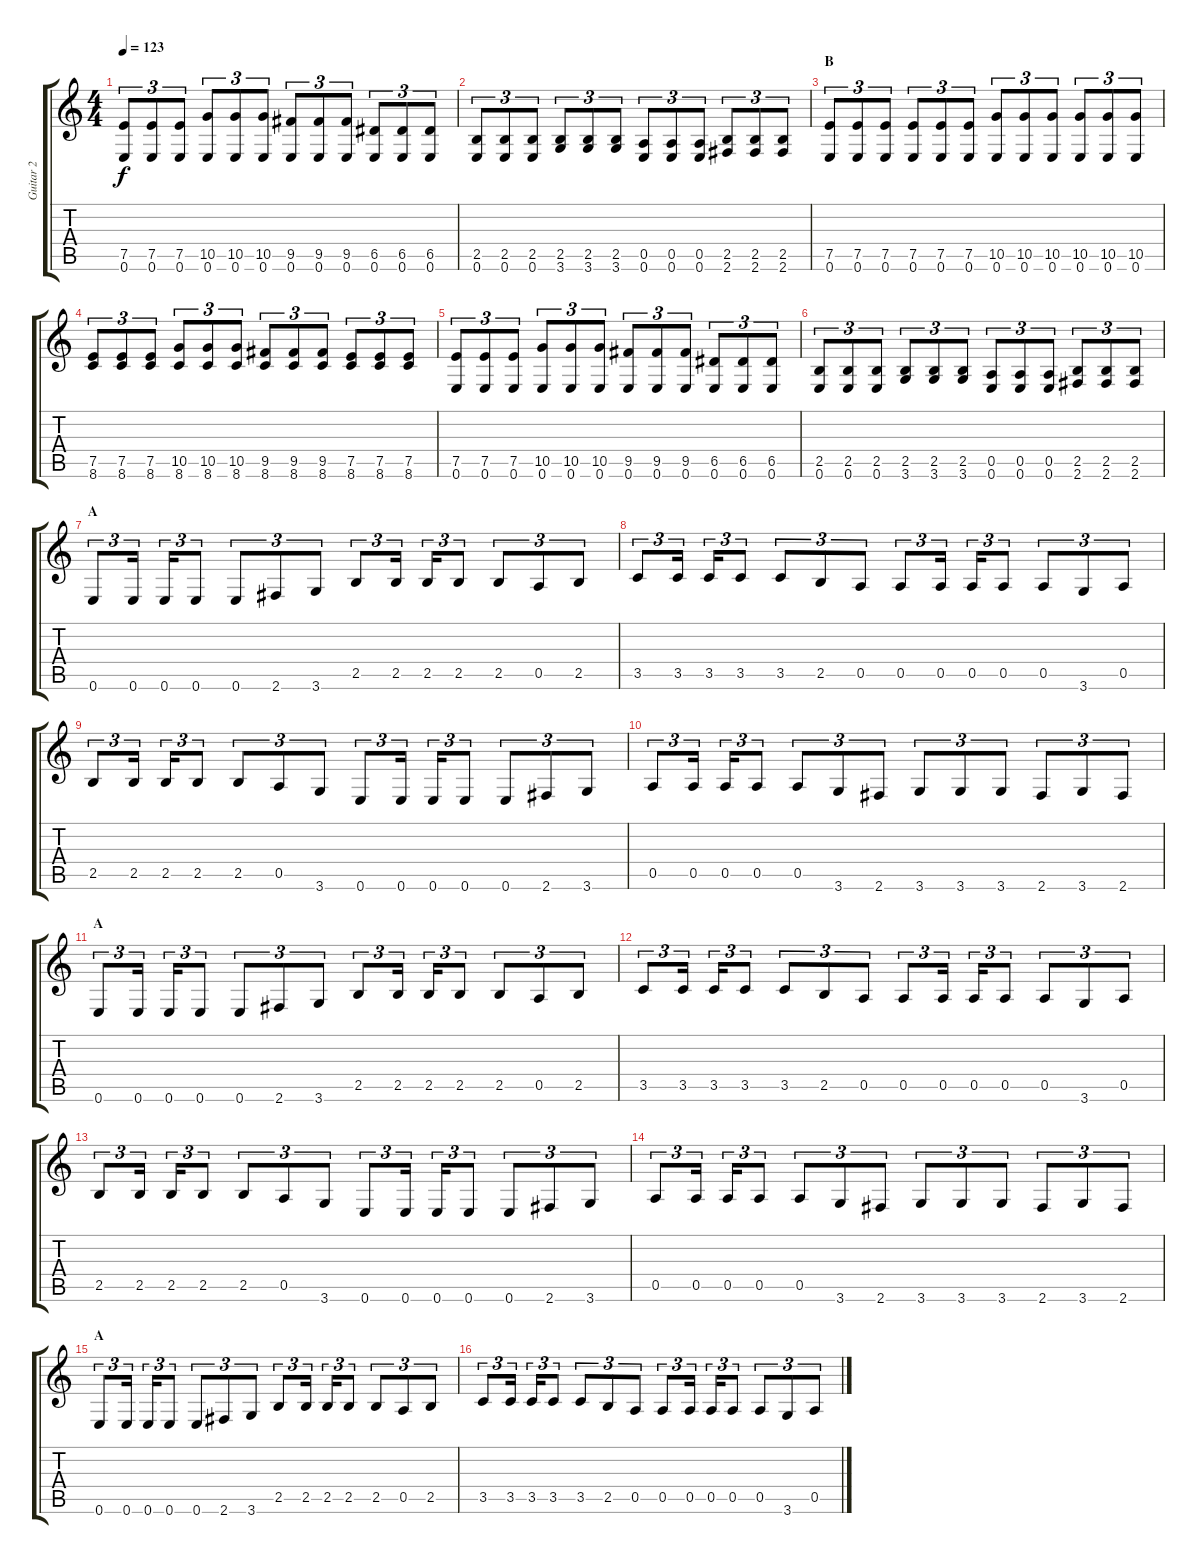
\track ("Guitar 2" "Guitar 2") {instrument distortionguitar}
\staff {score tabs}
\tuning (E4 B3 G3 D3 A2 E2) {hide}
\ts (4 4)
\tempo 123
\clef g2
\ks c
(7.5 0.6).8{tu (3 2) dy f} (7.5 0.6).8{tu (3 2)} (7.5 0.6).8{tu (3 2)} (10.5 0.6).8{tu (3 2)} (10.5 0.6).8{tu (3 2)} (10.5 0.6).8{tu (3 2)} (9.5 0.6).8{tu (3 2)} (9.5 0.6).8{tu (3 2)} (9.5 0.6).8{tu (3 2)} (6.5 0.6).8{tu (3 2)} (6.5 0.6).8{tu (3 2)} (6.5 0.6).8{tu (3 2)} |
(2.5 0.6).8{tu (3 2)} (2.5 0.6).8{tu (3 2)} (2.5 0.6).8{tu (3 2)} (2.5 3.6).8{tu (3 2)} (2.5 3.6).8{tu (3 2)} (2.5 3.6).8{tu (3 2)} (0.5 0.6).8{tu (3 2)} (0.5 0.6).8{tu (3 2)} (0.5 0.6).8{tu (3 2)} (2.5 2.6).8{tu (3 2)} (2.5 2.6).8{tu (3 2)} (2.5 2.6).8{tu (3 2)} |
\section ("" "B")
(7.5 0.6).8{tu (3 2)} (7.5 0.6).8{tu (3 2)} (7.5 0.6).8{tu (3 2)} (7.5 0.6).8{tu (3 2)} (7.5 0.6).8{tu (3 2)} (7.5 0.6).8{tu (3 2)} (10.5 0.6).8{tu (3 2)} (10.5 0.6).8{tu (3 2)} (10.5 0.6).8{tu (3 2)} (10.5 0.6).8{tu (3 2)} (10.5 0.6).8{tu (3 2)} (10.5 0.6).8{tu (3 2)} |
(7.5 8.6).8{tu (3 2)} (7.5 8.6).8{tu (3 2)} (7.5 8.6).8{tu (3 2)} (10.5 8.6).8{tu (3 2)} (10.5 8.6).8{tu (3 2)} (10.5 8.6).8{tu (3 2)} (9.5 8.6).8{tu (3 2)} (9.5 8.6).8{tu (3 2)} (9.5 8.6).8{tu (3 2)} (7.5 8.6).8{tu (3 2)} (7.5 8.6).8{tu (3 2)} (7.5 8.6).8{tu (3 2)} |
(7.5 0.6).8{tu (3 2)} (7.5 0.6).8{tu (3 2)} (7.5 0.6).8{tu (3 2)} (10.5 0.6).8{tu (3 2)} (10.5 0.6).8{tu (3 2)} (10.5 0.6).8{tu (3 2)} (9.5 0.6).8{tu (3 2)} (9.5 0.6).8{tu (3 2)} (9.5 0.6).8{tu (3 2)} (6.5 0.6).8{tu (3 2)} (6.5 0.6).8{tu (3 2)} (6.5 0.6).8{tu (3 2)} |
(2.5 0.6).8{tu (3 2)} (2.5 0.6).8{tu (3 2)} (2.5 0.6).8{tu (3 2)} (2.5 3.6).8{tu (3 2)} (2.5 3.6).8{tu (3 2)} (2.5 3.6).8{tu (3 2)} (0.5 0.6).8{tu (3 2)} (0.5 0.6).8{tu (3 2)} (0.5 0.6).8{tu (3 2)} (2.5 2.6).8{tu (3 2)} (2.5 2.6).8{tu (3 2)} (2.5 2.6).8{tu (3 2)} |
\section ("" "A")
0.6.8{tu (3 2)} 0.6.16{tu (3 2)} 0.6.16{tu (3 2)} 0.6.8{tu (3 2)} 0.6.8{tu (3 2)} 2.6.8{tu (3 2)} 3.6.8{tu (3 2)} 2.5.8{tu (3 2)} 2.5.16{tu (3 2)} 2.5.16{tu (3 2)} 2.5.8{tu (3 2)} 2.5.8{tu (3 2)} 0.5.8{tu (3 2)} 2.5.8{tu (3 2)} |
3.5.8{tu (3 2)} 3.5.16{tu (3 2)} 3.5.16{tu (3 2)} 3.5.8{tu (3 2)} 3.5.8{tu (3 2)} 2.5.8{tu (3 2)} 0.5.8{tu (3 2)} 0.5.8{tu (3 2)} 0.5.16{tu (3 2)} 0.5.16{tu (3 2)} 0.5.8{tu (3 2)} 0.5.8{tu (3 2)} 3.6.8{tu (3 2)} 0.5.8{tu (3 2)} |
2.5.8{tu (3 2)} 2.5.16{tu (3 2)} 2.5.16{tu (3 2)} 2.5.8{tu (3 2)} 2.5.8{tu (3 2)} 0.5.8{tu (3 2)} 3.6.8{tu (3 2)} 0.6.8{tu (3 2)} 0.6.16{tu (3 2)} 0.6.16{tu (3 2)} 0.6.8{tu (3 2)} 0.6.8{tu (3 2)} 2.6.8{tu (3 2)} 3.6.8{tu (3 2)} |
0.5.8{tu (3 2)} 0.5.16{tu (3 2)} 0.5.16{tu (3 2)} 0.5.8{tu (3 2)} 0.5.8{tu (3 2)} 3.6.8{tu (3 2)} 2.6.8{tu (3 2)} 3.6.8{tu (3 2)} 3.6.8{tu (3 2)} 3.6.8{tu (3 2)} 2.6.8{tu (3 2)} 3.6.8{tu (3 2)} 2.6.8{tu (3 2)} |
\section ("" "A")
0.6.8{tu (3 2)} 0.6.16{tu (3 2)} 0.6.16{tu (3 2)} 0.6.8{tu (3 2)} 0.6.8{tu (3 2)} 2.6.8{tu (3 2)} 3.6.8{tu (3 2)} 2.5.8{tu (3 2)} 2.5.16{tu (3 2)} 2.5.16{tu (3 2)} 2.5.8{tu (3 2)} 2.5.8{tu (3 2)} 0.5.8{tu (3 2)} 2.5.8{tu (3 2)} |
3.5.8{tu (3 2)} 3.5.16{tu (3 2)} 3.5.16{tu (3 2)} 3.5.8{tu (3 2)} 3.5.8{tu (3 2)} 2.5.8{tu (3 2)} 0.5.8{tu (3 2)} 0.5.8{tu (3 2)} 0.5.16{tu (3 2)} 0.5.16{tu (3 2)} 0.5.8{tu (3 2)} 0.5.8{tu (3 2)} 3.6.8{tu (3 2)} 0.5.8{tu (3 2)} |
2.5.8{tu (3 2)} 2.5.16{tu (3 2)} 2.5.16{tu (3 2)} 2.5.8{tu (3 2)} 2.5.8{tu (3 2)} 0.5.8{tu (3 2)} 3.6.8{tu (3 2)} 0.6.8{tu (3 2)} 0.6.16{tu (3 2)} 0.6.16{tu (3 2)} 0.6.8{tu (3 2)} 0.6.8{tu (3 2)} 2.6.8{tu (3 2)} 3.6.8{tu (3 2)} |
0.5.8{tu (3 2)} 0.5.16{tu (3 2)} 0.5.16{tu (3 2)} 0.5.8{tu (3 2)} 0.5.8{tu (3 2)} 3.6.8{tu (3 2)} 2.6.8{tu (3 2)} 3.6.8{tu (3 2)} 3.6.8{tu (3 2)} 3.6.8{tu (3 2)} 2.6.8{tu (3 2)} 3.6.8{tu (3 2)} 2.6.8{tu (3 2)} |
\section ("" "A")
0.6.8{tu (3 2)} 0.6.16{tu (3 2)} 0.6.16{tu (3 2)} 0.6.8{tu (3 2)} 0.6.8{tu (3 2)} 2.6.8{tu (3 2)} 3.6.8{tu (3 2)} 2.5.8{tu (3 2)} 2.5.16{tu (3 2)} 2.5.16{tu (3 2)} 2.5.8{tu (3 2)} 2.5.8{tu (3 2)} 0.5.8{tu (3 2)} 2.5.8{tu (3 2)} |
3.5.8{tu (3 2)} 3.5.16{tu (3 2)} 3.5.16{tu (3 2)} 3.5.8{tu (3 2)} 3.5.8{tu (3 2)} 2.5.8{tu (3 2)} 0.5.8{tu (3 2)} 0.5.8{tu (3 2)} 0.5.16{tu (3 2)} 0.5.16{tu (3 2)} 0.5.8{tu (3 2)} 0.5.8{tu (3 2)} 3.6.8{tu (3 2)} 0.5.8{tu (3 2)}
